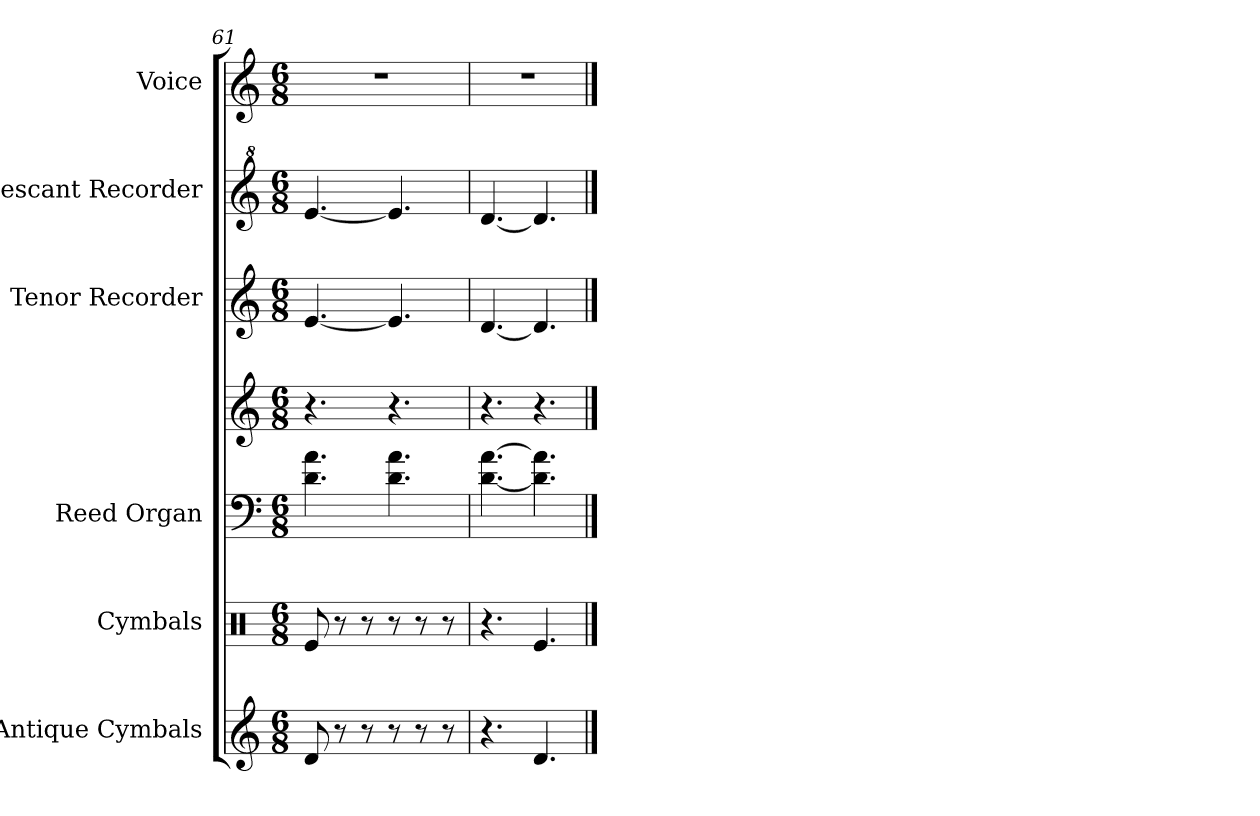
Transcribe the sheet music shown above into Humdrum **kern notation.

**kern	**kern	**kern	**kern	**kern	**kern	**kern
*part6	*part5	*part4	*part4	*part3	*part2	*part1
*staff7	*staff6	*staff5	*staff4	*staff3	*staff2	*staff1
*I"Antique Cymbals	*I"Cymbals	*I"Reed Organ	*	*I"Tenor Recorder	*I"Descant Recorder	*I"Voice
*I'A. Cym.	*I'Cym.	*I'R. Organ	*	*I'T. Rec.	*I'D. Rec.	*I'Voice
*clefG2	*clefX	*clefF4	*clefG2	*clefG2	*clefG^2	*clefG2
*ITrd-14c-24	*	*	*	*	*ITrd-7c-12	*
*k[]	*k[]	*k[]	*k[]	*k[]	*k[]	*k[]
*C:	*C:	*C:	*C:	*C:	*C:	*C:
*M6/8	*M6/8	*M6/8	*M6/8	*M6/8	*M6/8	*M6/8
=61	=61	=61	=61	=61	=61	=61
!	!	!	!	!	!	!LO:N:vis=1
8dddi/	8Rei/	4.di\ 4.ai	4.r	[4.ei/	[4.eeei/	2.r
8r	8r	.	.	.	.	.
8r	8r	.	.	.	.	.
8r	8r	4.di\ 4.ai	4.r	4.ei/]	4.eeei/]	.
8r	8r	.	.	.	.	.
8r	8r	.	.	.	.	.
=62	=62	=62	=62	=62	=62	=62
!	!	!	!	!	!	!LO:N:vis=1
4.r	4.r	[4.di\ [4.ai	4.r	[4.di/	[4.dddi/	2.r
4.dddi/	4.Rei/	4.di\] 4.ai]	4.r	4.di/]	4.dddi/]	.
==	==	==	==	==	==	==
*-	*-	*-	*-	*-	*-	*-
